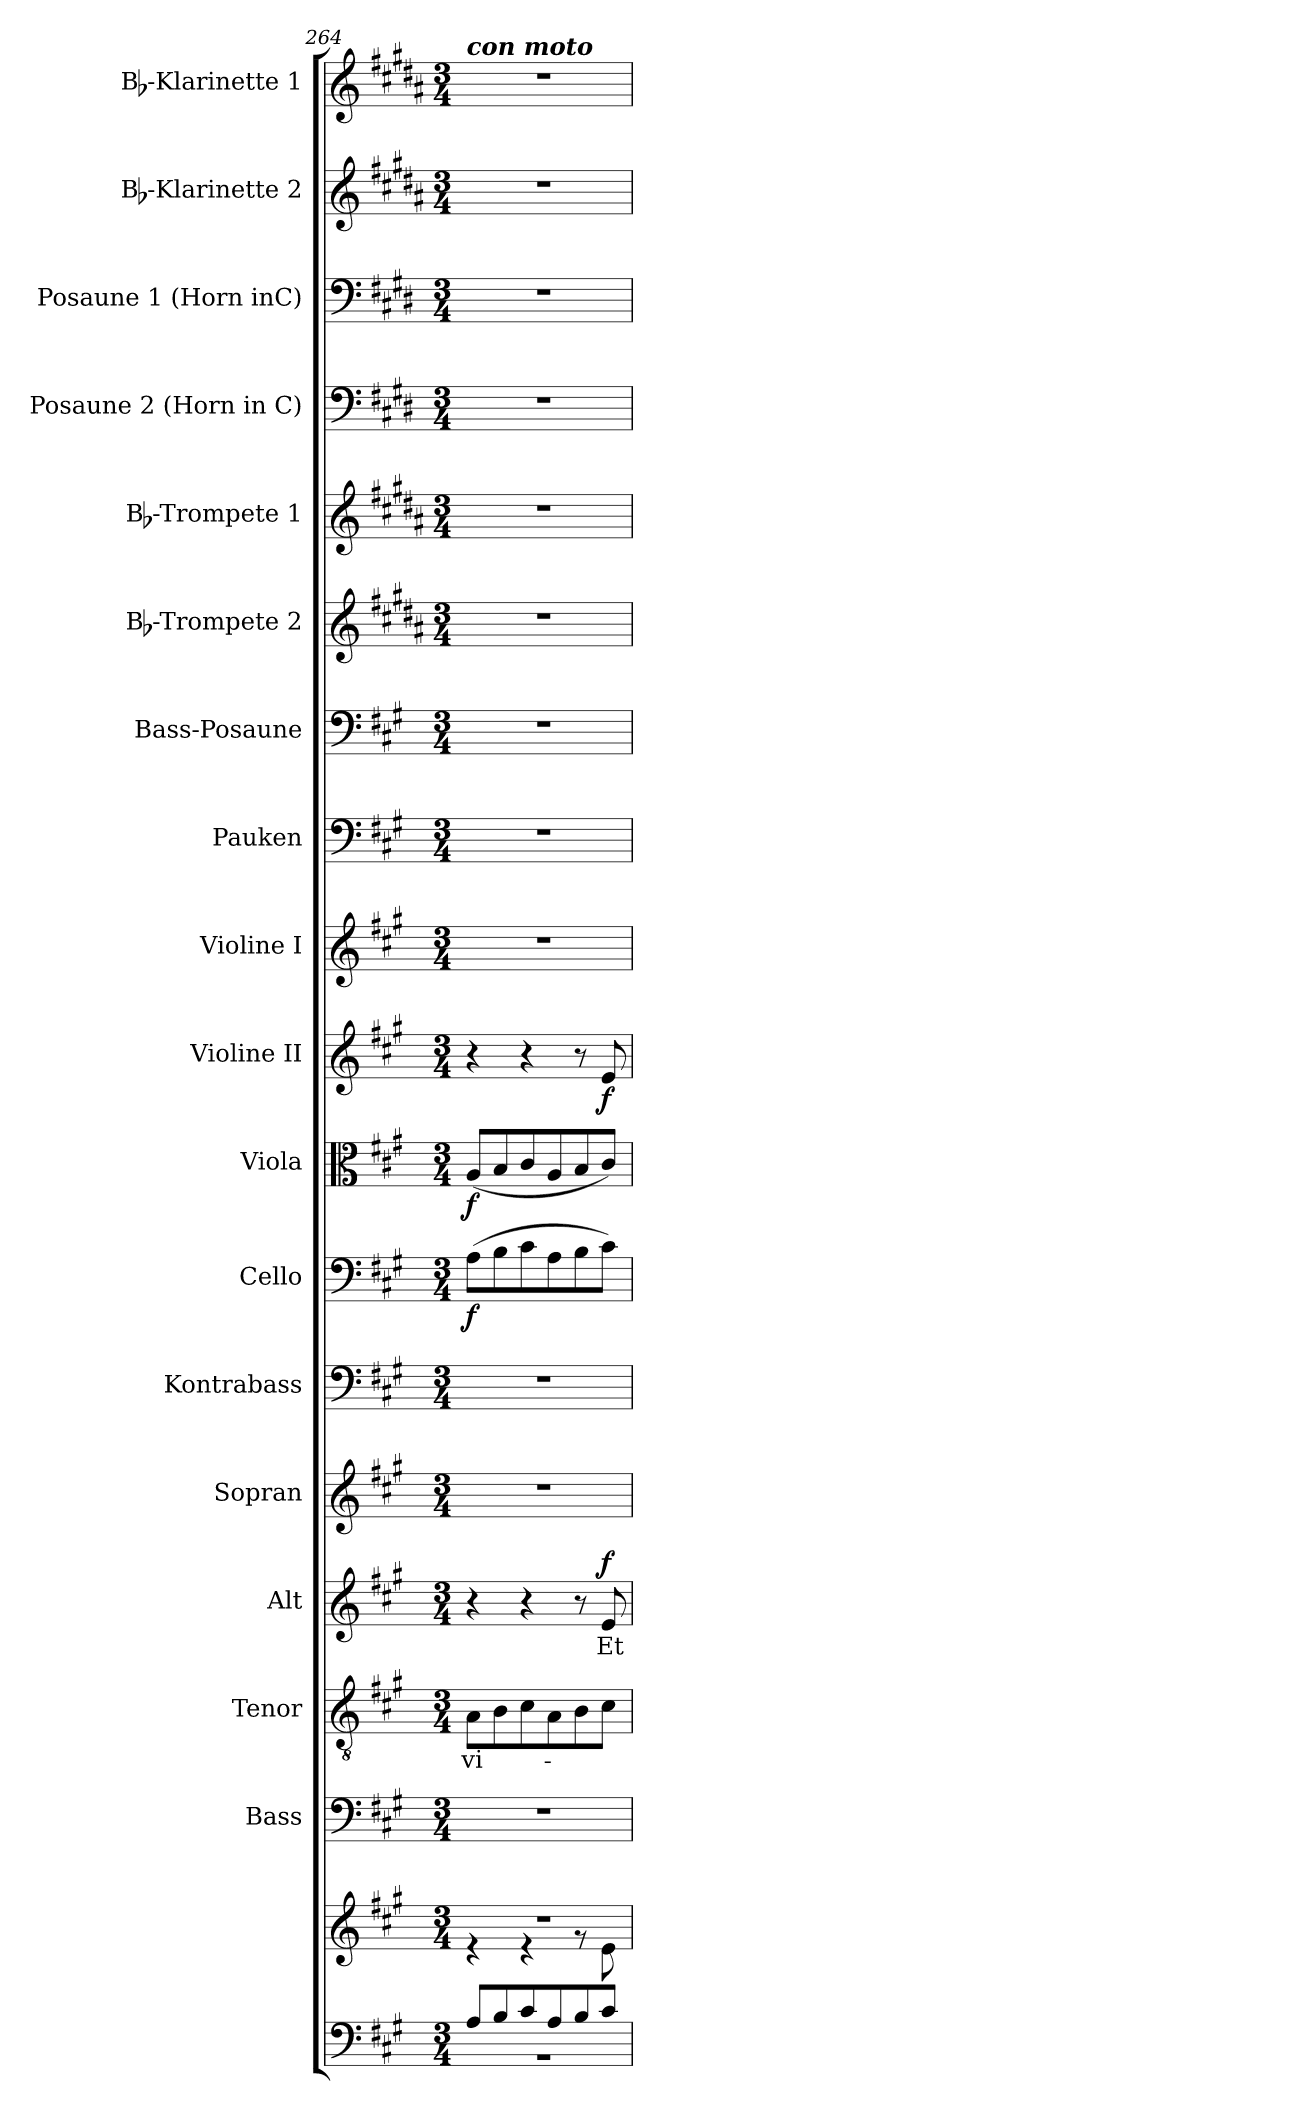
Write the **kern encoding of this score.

**kern	**kern	**kern	**kern	**text	**kern	**text	**dynam	**kern	**kern	**kern	**dynam	**kern	**dynam	**kern	**dynam	**kern	**kern	**kern	**kern	**kern	**kern	**kern	**kern	**kern
*part18	*part18	*part17	*part16	*part16	*part15	*part15	*part15	*part14	*part13	*part12	*part12	*part11	*part11	*part10	*part10	*part9	*part8	*part7	*part6	*part5	*part4	*part3	*part2	*part1
*staff19	*staff18	*staff17	*staff16	*staff16	*staff15	*staff15	*staff15	*staff14	*staff13	*staff12	*staff12	*staff11	*staff11	*staff10	*staff10	*staff9	*staff8	*staff7	*staff6	*staff5	*staff4	*staff3	*staff2	*staff1
*	*	*I"Bass	*I"Tenor	*	*I"Alt	*	*	*I"Sopran	*I"Kontrabass	*I"Cello	*	*I"Viola	*	*I"Violine II	*	*I"Violine I	*I"Pauken	*I"Bass-Posaune	*I"Bb-Trompete 2	*I"Bb-Trompete 1	*I"Posaune 2 (Horn in C)	*I"Posaune 1 (Horn inC)	*I"Bb-Klarinette 2	*I"Bb-Klarinette 1
*	*	*I'B.	*I'T.	*	*I'A.	*	*	*I'S.	*I'Kb.	*	*	*I'Vla.	*	*I'Vl. II	*	*I'Vl. I	*I'Pk.	*I'B-Pos.	*I'Bb Trp. 2	*I'Bb Trp. 1	*I'Pos. 2	*I'Pos. 1	*I'Bb Kl. 2	*I'Bb Kl. 1
!!LO:PB:g=z
*clefF4	*clefG2	*clefF4	*clefGv2	*	*clefG2	*	*	*clefG2	*clefF4	*clefF4	*	*clefC3	*	*clefG2	*	*clefG2	*clefF4	*clefF4	*clefG2	*clefG2	*clefF4	*clefF4	*clefG2	*clefG2
*	*	*	*	*	*	*	*	*	*ITrd7c12	*	*	*	*	*	*	*	*	*	*ITrd1c2	*ITrd1c2	*ITrd4c7	*ITrd4c7	*ITrd1c2	*ITrd1c2
*k[f#c#g#]	*k[f#c#g#]	*k[f#c#g#]	*k[f#c#g#]	*	*k[f#c#g#]	*	*	*k[f#c#g#]	*k[f#c#g#]	*k[f#c#g#]	*	*k[f#c#g#]	*	*k[f#c#g#]	*	*k[f#c#g#]	*k[f#c#g#]	*k[f#c#g#]	*k[f#c#g#]	*k[f#c#g#]	*k[f#c#g#]	*k[f#c#g#]	*k[f#c#g#]	*k[f#c#g#]
*A:	*A:	*A:	*A:	*	*A:	*	*	*A:	*A:	*A:	*	*A:	*	*A:	*	*A:	*A:	*A:	*A:	*A:	*A:	*A:	*A:	*A:
*M3/4	*M3/4	*M3/4	*M3/4	*	*M3/4	*	*	*M3/4	*M3/4	*M3/4	*	*M3/4	*	*M3/4	*	*M3/4	*M3/4	*M3/4	*M3/4	*M3/4	*M3/4	*M3/4	*M3/4	*M3/4
=264	=264	=264	=264	=264	=264	=264	=264	=264	=264	=264	=264	=264	=264	=264	=264	=264	=264	=264	=264	=264	=264	=264	=264	=264
*^	*	*	*	*	*	*	*	*	*	*	*	*	*	*	*	*	*	*	*	*	*	*	*	*
!	!	!	!	!	!	!	!	!	!	!	!	!	!	!	!	!	!	!	!	!	!	!	!	!	!LO:TX:a:Bi:t=con moto
!	!LO:N:vis=1	!LO:N:vis=1	!	!	!LO:LY:b	!	!	!	!	!	!	!LO:DY:b	!	!LO:DY:b	!	!	!	!	!	!	!	!	!	!	!
*	*	*^	*	*	*	*	*	*	*	*	*	*	*	*	*	*	*	*	*	*	*	*	*	*	*
8A/L	2.rBB	2.r	4re	2.r	8A\L	vi-	4r	.	.	2.r	2.r	(>8A\L	f	(<8A/L	f	4r	.	2.r	2.r	2.r	2.r	2.r	2.r	2.r	2.r	2.r
8B/	.	.	.	.	8B\	.	.	.	.	.	.	8B\	.	8B/	.	.	.	.	.	.	.	.	.	.	.	.
8c#/	.	.	4re	.	8c#\	.	4r	.	.	.	.	8c#\	.	8c#/	.	4r	.	.	.	.	.	.	.	.	.	.
8A/	.	.	.	.	8A\	.	.	.	.	.	.	8A\	.	8A/	.	.	.	.	.	.	.	.	.	.	.	.
8B/	.	.	8rf	.	8B\	.	8r	.	.	.	.	8B\	.	8B/	.	8r	.	.	.	.	.	.	.	.	.	.
!	!	!	!	!	!	!	!	!LO:LY:b	!LO:DY:a	!	!	!	!	!	!	!	!LO:DY:b	!	!	!	!	!	!	!	!	!
8c#/J	.	.	8e\	.	8c#\J	.	8e/	Et	f	.	.	8c#\J)	.	8c#/J)	.	8e/	f	.	.	.	.	.	.	.	.	.
*v	*v	*	*	*	*	*	*	*	*	*	*	*	*	*	*	*	*	*	*	*	*	*	*	*	*	*
*	*v	*v	*	*	*	*	*	*	*	*	*	*	*	*	*	*	*	*	*	*	*	*	*	*	*
=	=	=	=	=	=	=	=	=	=	=	=	=	=	=	=	=	=	=	=	=	=	=	=	=
*-	*-	*-	*-	*-	*-	*-	*-	*-	*-	*-	*-	*-	*-	*-	*-	*-	*-	*-	*-	*-	*-	*-	*-	*-
